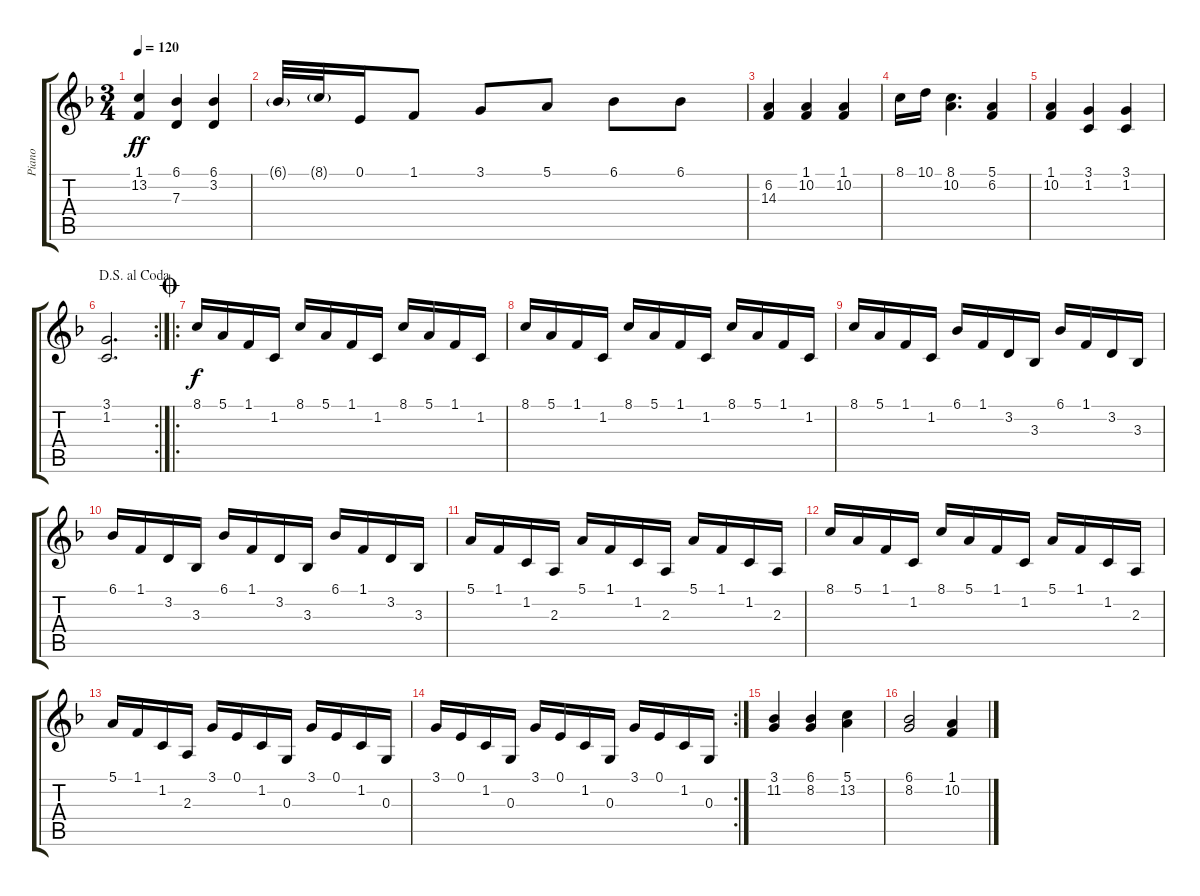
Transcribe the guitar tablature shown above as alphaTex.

\track ("Piano" "Piano") {instrument brightacousticpiano}
\staff {score tabs}
\tuning (E4 B3 G3 D3 A2 E2) {hide}
\ts (3 4)
\tempo 120
\clef g2
\ks f
(1.1 13.2).4{dy ff} (6.1 7.3).4 (6.1 3.2).4 |
6.1{g}.32 8.1{g}.32 0.1.16 1.1.8 3.1.8 5.1.8 6.1.8 6.1.8 |
(6.2 14.3).4 (1.1 10.2).4 (1.1 10.2).4 |
8.1.16 10.1.16 (8.1 10.2).4{d} (5.1 6.2).4 |
(1.1 10.2).4 (3.1 1.2).4 (3.1 1.2).4 |
\rc 2
\jump dalsegnoalcoda
(3.1 1.2).2{d volume 13 instrument brightacousticpiano} |
\ro
\jump coda
8.1.16{dy f} 5.1.16 1.1.16 1.2.16 8.1.16 5.1.16 1.1.16 1.2.16 8.1.16 5.1.16 1.1.16 1.2.16 |
8.1.16 5.1.16 1.1.16 1.2.16 8.1.16 5.1.16 1.1.16 1.2.16 8.1.16 5.1.16 1.1.16 1.2.16 |
8.1.16 5.1.16 1.1.16 1.2.16 6.1.16 1.1.16 3.2.16 3.3.16 6.1.16 1.1.16 3.2.16 3.3.16 |
6.1.16 1.1.16 3.2.16 3.3.16 6.1.16 1.1.16 3.2.16 3.3.16 6.1.16 1.1.16 3.2.16 3.3.16 |
5.1.16 1.1.16 1.2.16 2.3.16 5.1.16 1.1.16 1.2.16 2.3.16 5.1.16 1.1.16 1.2.16 2.3.16 |
8.1.16 5.1.16 1.1.16 1.2.16 8.1.16 5.1.16 1.1.16 1.2.16 5.1.16 1.1.16 1.2.16 2.3.16 |
5.1.16 1.1.16 1.2.16 2.3.16 3.1.16 0.1.16 1.2.16 0.3.16 3.1.16 0.1.16 1.2.16 0.3.16 |
\rc 2
3.1.16 0.1.16 1.2.16 0.3.16 3.1.16 0.1.16 1.2.16 0.3.16 3.1.16 0.1.16 1.2.16 0.3.16 |
(3.1 11.2).4 (6.1 8.2).4 (5.1 13.2).4 |
(6.1 8.2).2 (1.1 10.2).4
